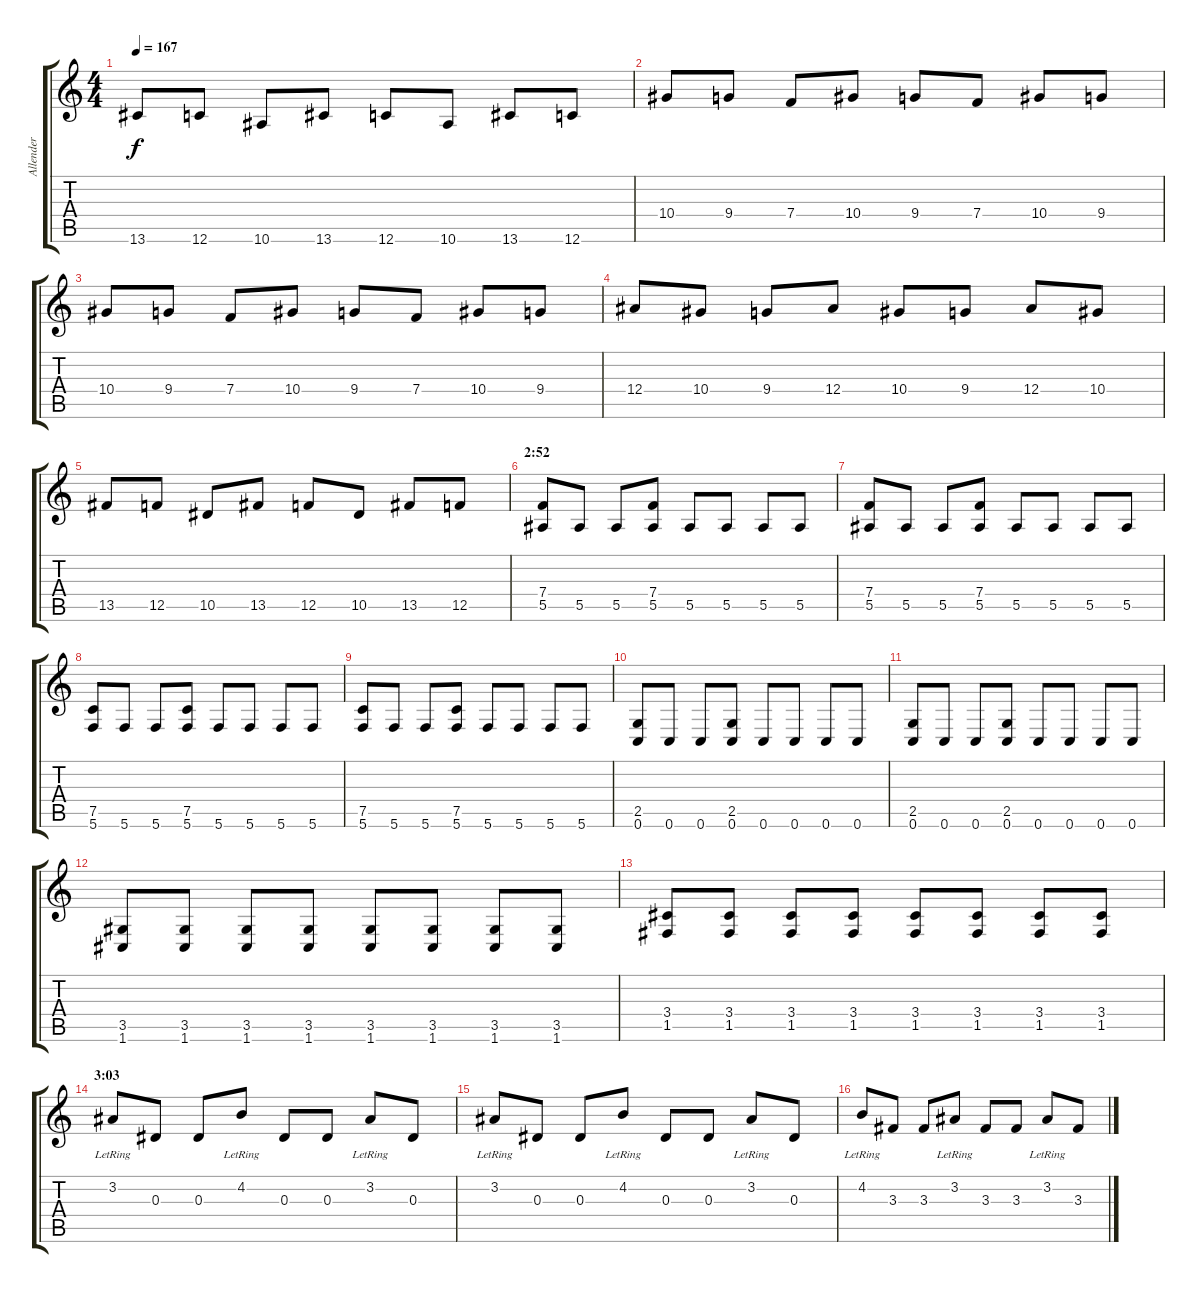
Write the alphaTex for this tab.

\track ("Allender" "Allender") {instrument distortionguitar}
\staff {score tabs}
\tuning (C4 G3 Eb3 Bb2 F2 C2) {hide}
\ts (4 4)
\tempo 167
\clef g2
\ks c
13.6.8{dy f} 12.6.8 10.6.8 13.6.8 12.6.8 10.6.8 13.6.8 12.6.8 |
10.4.8 9.4.8 7.4.8 10.4.8 9.4.8 7.4.8 10.4.8 9.4.8 |
10.4.8 9.4.8 7.4.8 10.4.8 9.4.8 7.4.8 10.4.8 9.4.8 |
12.4.8 10.4.8 9.4.8 12.4.8 10.4.8 9.4.8 12.4.8 10.4.8 |
13.5.8 12.5.8 10.5.8 13.5.8 12.5.8 10.5.8 13.5.8 12.5.8 |
\section ("" "2:52")
(7.4 5.5).8 5.5.8 5.5.8 (7.4 5.5).8 5.5.8 5.5.8 5.5.8 5.5.8 |
(7.4 5.5).8 5.5.8 5.5.8 (7.4 5.5).8 5.5.8 5.5.8 5.5.8 5.5.8 |
(7.5 5.6).8 5.6.8 5.6.8 (7.5 5.6).8 5.6.8 5.6.8 5.6.8 5.6.8 |
(7.5 5.6).8 5.6.8 5.6.8 (7.5 5.6).8 5.6.8 5.6.8 5.6.8 5.6.8 |
(2.5 0.6).8 0.6.8 0.6.8 (2.5 0.6).8 0.6.8 0.6.8 0.6.8 0.6.8 |
(2.5 0.6).8 0.6.8 0.6.8 (2.5 0.6).8 0.6.8 0.6.8 0.6.8 0.6.8 |
(3.5 1.6).8 (3.5 1.6).8 (3.5 1.6).8 (3.5 1.6).8 (3.5 1.6).8 (3.5 1.6).8 (3.5 1.6).8 (3.5 1.6).8 |
(3.4 1.5).8 (3.4 1.5).8 (3.4 1.5).8 (3.4 1.5).8 (3.4 1.5).8 (3.4 1.5).8 (3.4 1.5).8 (3.4 1.5).8 |
\section ("" "3:03")
3.2{lr}.8 0.3.8 0.3.8 4.2{lr}.8 0.3.8 0.3.8 3.2{lr}.8 0.3.8 |
3.2{lr}.8 0.3.8 0.3.8 4.2{lr}.8 0.3.8 0.3.8 3.2{lr}.8 0.3.8 |
4.2{lr}.8 3.3.8 3.3.8 3.2{lr}.8 3.3.8 3.3.8 3.2{lr}.8 3.3.8
